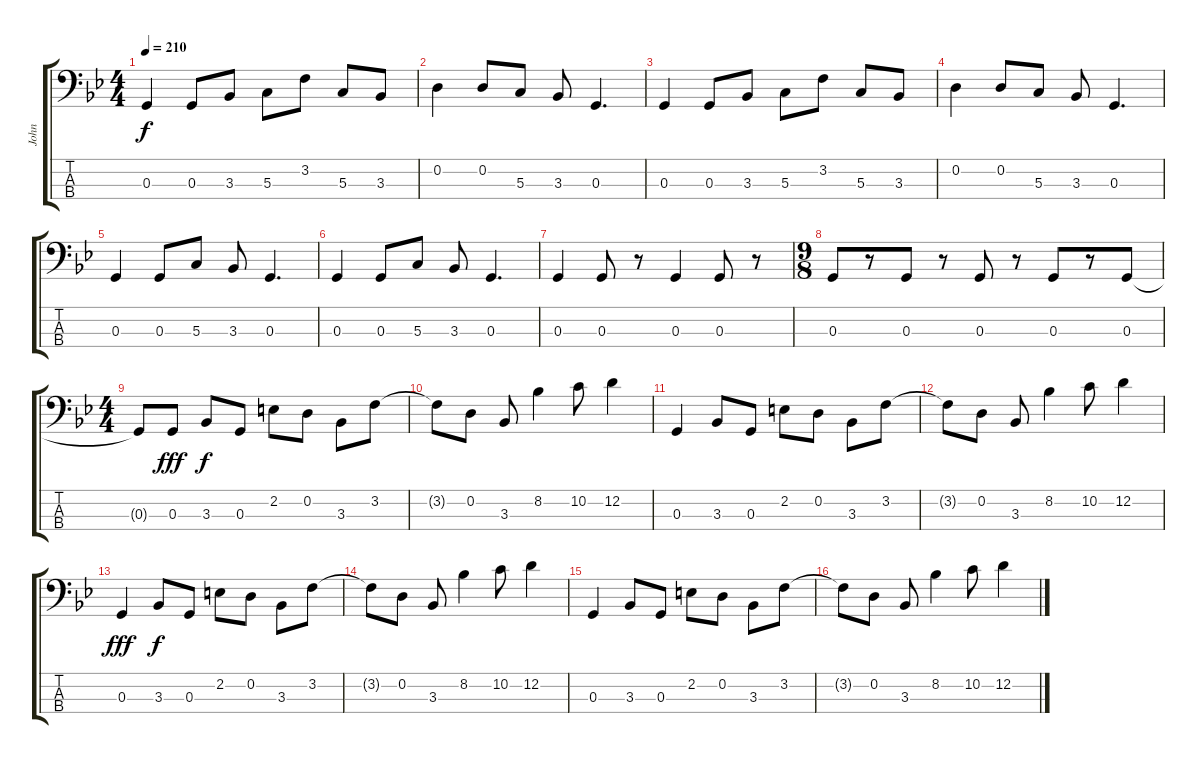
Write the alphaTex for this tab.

\track ("John" "John") {instrument electricbassfinger}
\staff {score tabs}
\tuning (G2 D2 G1 D1) {hide}
\ts (4 4)
\tempo 210
\clef f4
\ks gminor
0.3.4{dy f} 0.3.8 3.3.8 5.3.8 3.2.8 5.3.8 3.3.8 |
0.2.4 0.2.8 5.3.8 3.3.8 0.3.4{d} |
0.3.4 0.3.8 3.3.8 5.3.8 3.2.8 5.3.8 3.3.8 |
0.2.4 0.2.8 5.3.8 3.3.8 0.3.4{d} |
0.3.4 0.3.8 5.3.8 3.3.8 0.3.4{d} |
0.3.4 0.3.8 5.3.8 3.3.8 0.3.4{d} |
0.3.4 0.3.8 r.8 0.3.4 0.3.8 r.8 |
\ts (9 8)
0.3.8 r.8 0.3.8 r.8 0.3.8 r.8 0.3.8 r.8 0.3.8 |
\ts (4 4)
0.3{t}.8 0.3.8{dy fff} 3.3.8{dy f} 0.3.8 2.2.8 0.2.8 3.3.8 3.2.8 |
3.2{t}.8 0.2.8 3.3.8 8.2.4 10.2.8 12.2.4 |
0.3.4 3.3.8 0.3.8 2.2.8 0.2.8 3.3.8 3.2.8 |
3.2{t}.8 0.2.8 3.3.8 8.2.4 10.2.8 12.2.4 |
0.3.4{dy fff} 3.3.8{dy f} 0.3.8 2.2.8 0.2.8 3.3.8 3.2.8 |
3.2{t}.8 0.2.8 3.3.8 8.2.4 10.2.8 12.2.4 |
0.3.4 3.3.8 0.3.8 2.2.8 0.2.8 3.3.8 3.2.8 |
3.2{t}.8 0.2.8 3.3.8 8.2.4 10.2.8 12.2.4
